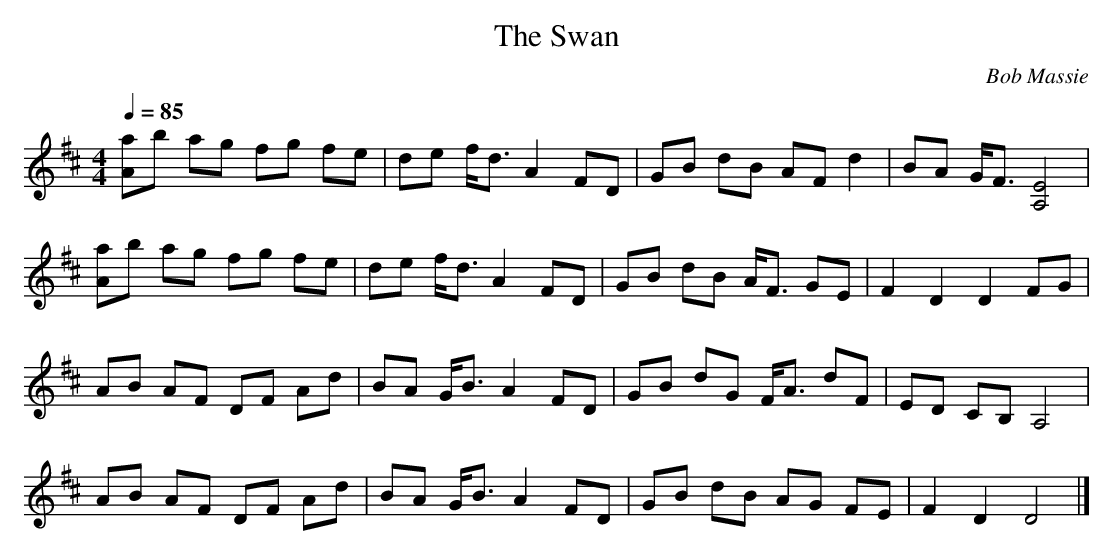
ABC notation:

X:1
T:The Swan
C:Bob Massie
M:4/4
L:1/8
Q:1/4=85     %Tempo
K:D
[aA]b ag fg fe |de f/d3/2 A2 FD |GB dB AF d2 |BA G/F3/2 [E4A,4] |
[aA]b ag fg fe |de f/d3/2 A2 FD |GB dB A/F3/2 GE |F2 D2 D2 FG |
AB AF DF Ad |BA G/B3/2 A2 FD |GB dG F/A3/2 dF |ED CB, A,4 |
AB AF DF Ad |BA G/B3/2 A2 FD |GB dB AG FE |F2 D2 D4 |]
